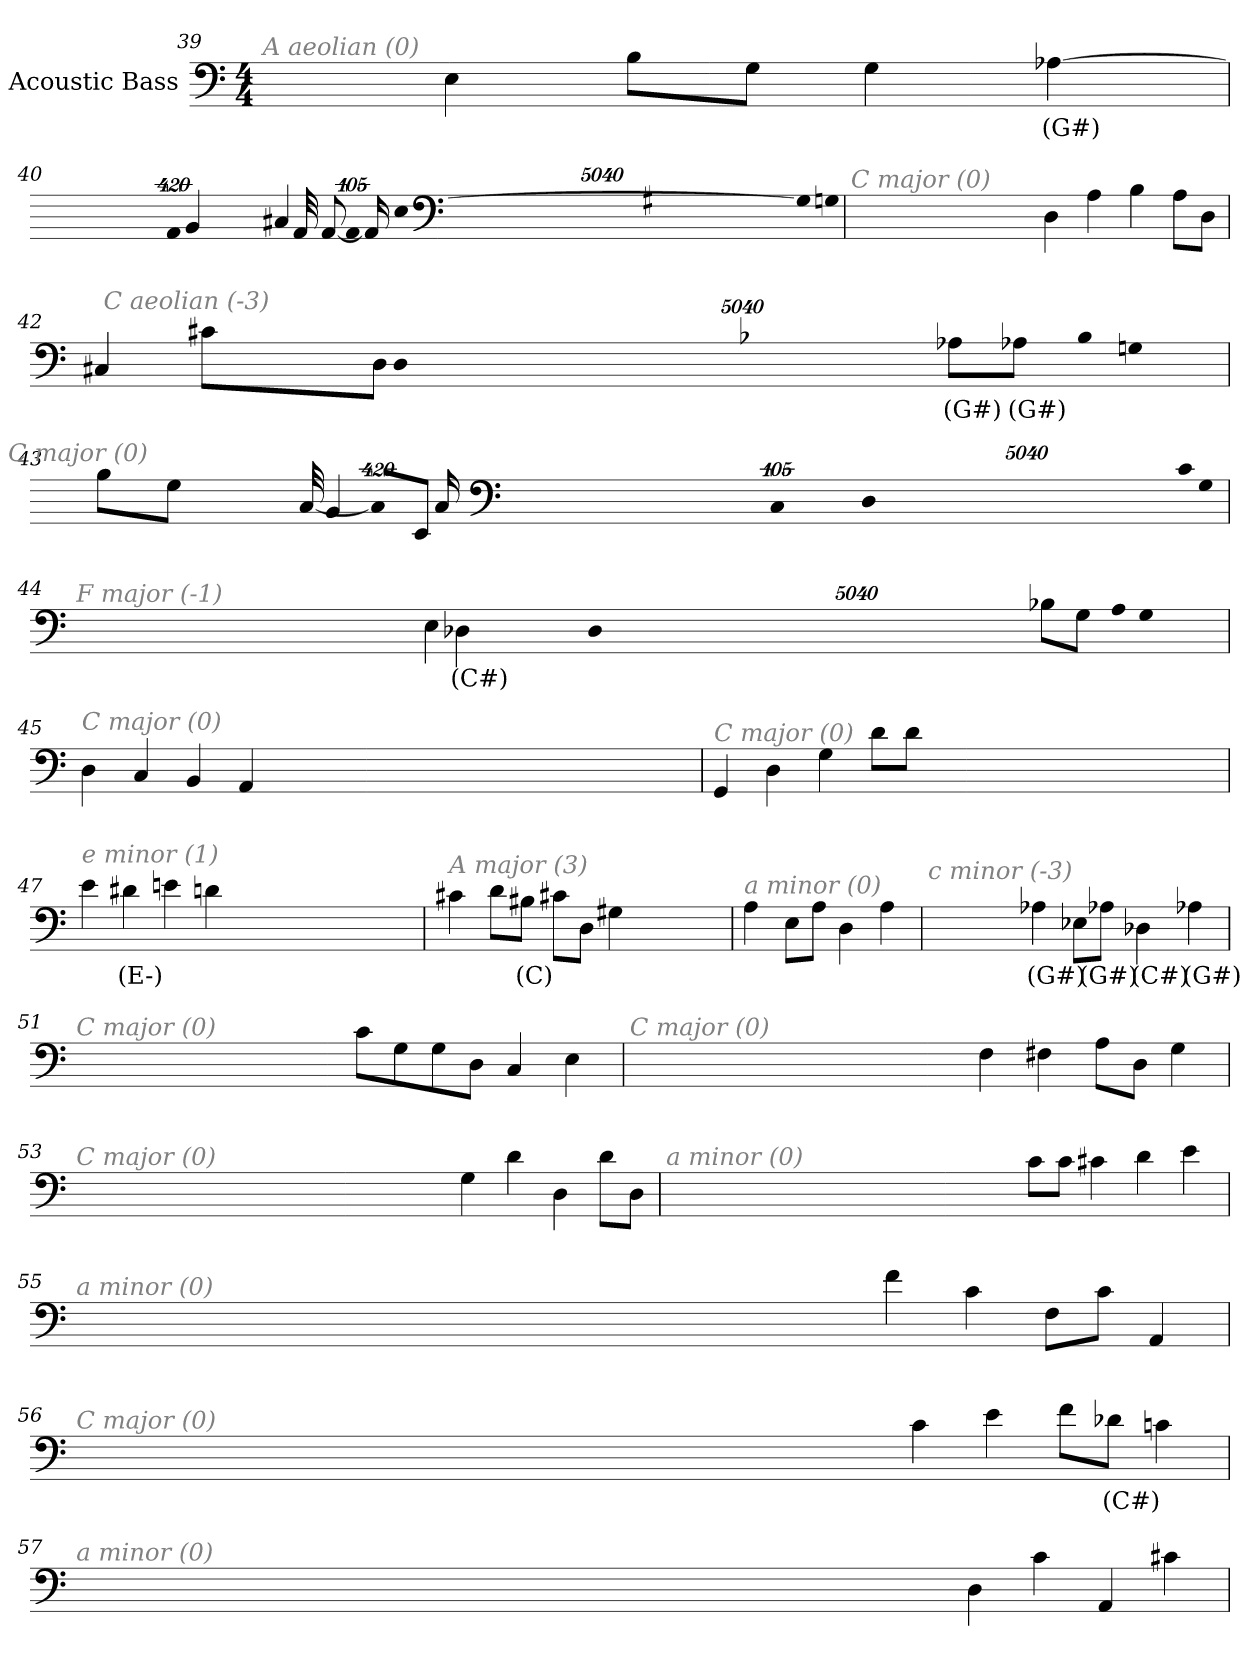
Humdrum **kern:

**kern	**text
*part1	*part1
*staff1	*staff1
*I"Acoustic Bass	*
*clefF4	*
*ITrd7c12	*
*k[]	*
*C:	*
*M4/4	*
=39	=39
!LO:TX:i:color=#808080:t=A aeolian (0)	!
4EE	.
8BBL	.
8GGJ	.
4GG	.
[4AA-Xi	(G#)
=40	=40
!LO:TX:i:color=#808080:t=A major (3)	!
!LO:N:vis=8	!
40320%3347GG#XL]	.
!LO:N:vis=8	!
40320%3347GGn	.
!LO:N:vis=8	!
40320%3347EEJ	.
!LO:N:vis=1024	!
[13440%13AAA	.
8AAA_	.
16AAA_	.
32AAA_	.
!LO:N:vis=1024%31	!
13440%407AAA]	.
4BBB	.
4CC#X	.
=41	=41
!LO:TX:i:color=#808080:t=C major (0)	!
4DD	.
4AA	.
4BB	.
8AAL	.
8DDJ	.
=42	=42
!LO:TX:i:color=#808080:t=C aeolian (-3)	!
8AA-XiL	(G#)
8AA-XiJ	(G#)
!LO:N:vis=8	!
40320%3347BB-XL	.
!LO:N:vis=8	!
40320%3347GGn	.
!LO:N:vis=8	!
40320%3347DDJ	.
4CC#X	.
8C#XL	.
8DDJ	.
=43	=43
!LO:TX:i:color=#808080:t=C major (0)	!
!LO:N:vis=8	!
40320%3347CL	.
!LO:N:vis=8	!
40320%3347GG	.
!LO:N:vis=8	!
40320%3347DDJ	.
!LO:N:vis=1024	!
[13440%13CCL	.
16CCL_	.
32CCL_	.
!LO:N:vis=1024%31	!
13440%407CCL]	.
8EEEJ	.
4BBB	.
8BBL	.
8GGJ	.
=44	=44
!LO:TX:i:color=#808080:t=F major (-1)	!
8BB-XL	.
8GGJ	.
!LO:N:vis=8	!
40320%3347AAL	.
!LO:N:vis=8	!
40320%3347GG	.
!LO:N:vis=8	!
40320%3347DDJ	.
4DD-Xi	(C#)
4EE	.
=45	=45
!LO:TX:i:color=#808080:t=C major (0)	!
4DD	.
4CC	.
4BBB	.
4AAA	.
=46	=46
!LO:TX:i:color=#808080:t=C major (0)	!
4GGG	.
4DD	.
4GG	.
8DL	.
8DJ	.
=47	=47
!LO:TX:i:color=#808080:t=e minor (1)	!
4E	.
4D#Xi	(E-)
4En	.
4D	.
=48	=48
!LO:TX:i:color=#808080:t=A major (3)	!
4C#X	.
8DL	.
8BB#XiJ	(C)
8C#XL	.
8DDJ	.
4GG#X	.
=49	=49
!LO:TX:i:color=#808080:t=a minor (0)	!
4AA	.
8EEL	.
8AAJ	.
4DD	.
4AA	.
=50	=50
!LO:TX:i:color=#808080:t=c minor (-3)	!
4AA-Xi	(G#)
8EE-XL	.
8AA-XiJ	(G#)
4DD-Xi	(C#)
4AA-Xi	(G#)
=51	=51
!LO:TX:i:color=#808080:t=C major (0)	!
8CL	.
8GG	.
8GG	.
8DDJ	.
4CC	.
4EE	.
=52	=52
!LO:TX:i:color=#808080:t=C major (0)	!
4FF	.
4FF#X	.
8AAL	.
8DDJ	.
4GG	.
=53	=53
!LO:TX:i:color=#808080:t=C major (0)	!
4GG	.
4D	.
4DD	.
8DL	.
8DDJ	.
=54	=54
!LO:TX:i:color=#808080:t=a minor (0)	!
8CL	.
8CJ	.
4C#X	.
4D	.
4E	.
=55	=55
!LO:TX:i:color=#808080:t=a minor (0)	!
4F	.
4C	.
8FFL	.
8CJ	.
4AAA	.
=56	=56
!LO:TX:i:color=#808080:t=C major (0)	!
4C	.
4E	.
8FL	.
8D-XiJ	(C#)
4Cn	.
=57	=57
!LO:TX:i:color=#808080:t=a minor (0)	!
4DD	.
4C	.
4AAA	.
4C#X	.
=	=
*-	*-
